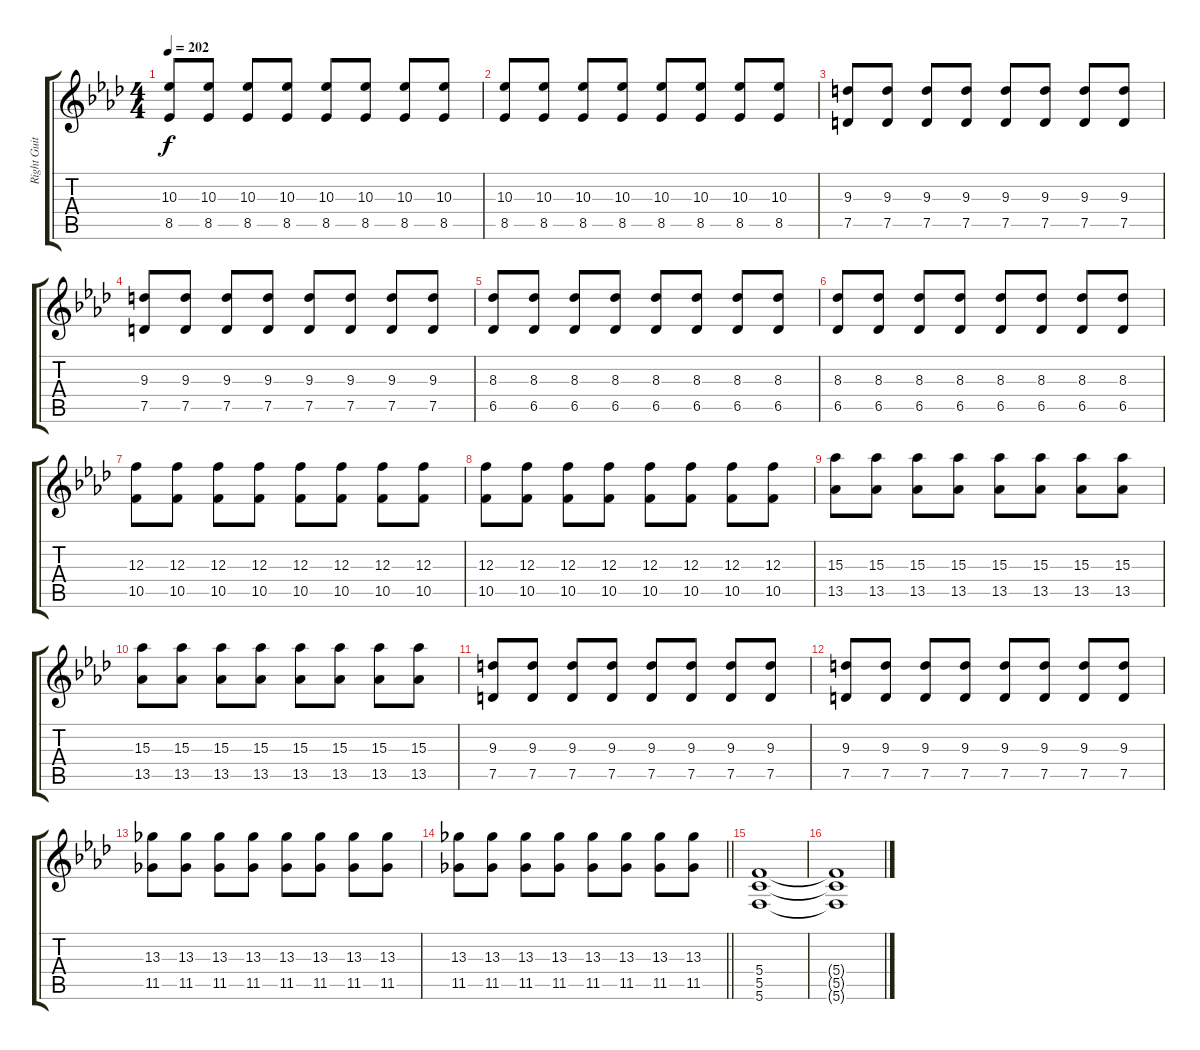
\track ("Right Guitar" "Right Guit") {instrument distortionguitar}
\staff {score tabs}
\tuning (D4 A3 F3 C3 G2 C2) {hide}
\ts (4 4)
\tempo 202
\clef g2
\ks ab
(10.3 8.5).8{dy f} (10.3 8.5).8 (10.3 8.5).8 (10.3 8.5).8 (10.3 8.5).8 (10.3 8.5).8 (10.3 8.5).8 (10.3 8.5).8 |
(10.3 8.5).8 (10.3 8.5).8 (10.3 8.5).8 (10.3 8.5).8 (10.3 8.5).8 (10.3 8.5).8 (10.3 8.5).8 (10.3 8.5).8 |
(9.3 7.5).8 (9.3 7.5).8 (9.3 7.5).8 (9.3 7.5).8 (9.3 7.5).8 (9.3 7.5).8 (9.3 7.5).8 (9.3 7.5).8 |
(9.3 7.5).8 (9.3 7.5).8 (9.3 7.5).8 (9.3 7.5).8 (9.3 7.5).8 (9.3 7.5).8 (9.3 7.5).8 (9.3 7.5).8 |
(8.3 6.5).8 (8.3 6.5).8 (8.3 6.5).8 (8.3 6.5).8 (8.3 6.5).8 (8.3 6.5).8 (8.3 6.5).8 (8.3 6.5).8 |
(8.3 6.5).8 (8.3 6.5).8 (8.3 6.5).8 (8.3 6.5).8 (8.3 6.5).8 (8.3 6.5).8 (8.3 6.5).8 (8.3 6.5).8 |
(12.3 10.5).8 (12.3 10.5).8 (12.3 10.5).8 (12.3 10.5).8 (12.3 10.5).8 (12.3 10.5).8 (12.3 10.5).8 (12.3 10.5).8 |
(12.3 10.5).8 (12.3 10.5).8 (12.3 10.5).8 (12.3 10.5).8 (12.3 10.5).8 (12.3 10.5).8 (12.3 10.5).8 (12.3 10.5).8 |
(15.3 13.5).8 (15.3 13.5).8 (15.3 13.5).8 (15.3 13.5).8 (15.3 13.5).8 (15.3 13.5).8 (15.3 13.5).8 (15.3 13.5).8 |
(15.3 13.5).8 (15.3 13.5).8 (15.3 13.5).8 (15.3 13.5).8 (15.3 13.5).8 (15.3 13.5).8 (15.3 13.5).8 (15.3 13.5).8 |
(9.3 7.5).8 (9.3 7.5).8 (9.3 7.5).8 (9.3 7.5).8 (9.3 7.5).8 (9.3 7.5).8 (9.3 7.5).8 (9.3 7.5).8 |
(9.3 7.5).8 (9.3 7.5).8 (9.3 7.5).8 (9.3 7.5).8 (9.3 7.5).8 (9.3 7.5).8 (9.3 7.5).8 (9.3 7.5).8 |
(13.3 11.5).8 (13.3 11.5).8 (13.3 11.5).8 (13.3 11.5).8 (13.3 11.5).8 (13.3 11.5).8 (13.3 11.5).8 (13.3 11.5).8 |
\barLineRight lightlight
(13.3 11.5).8 (13.3 11.5).8 (13.3 11.5).8 (13.3 11.5).8 (13.3 11.5).8 (13.3 11.5).8 (13.3 11.5).8 (13.3 11.5).8 |
(5.4 5.5 5.6).1 |
(5.4{t} 5.5{t} 5.6{t}).1
